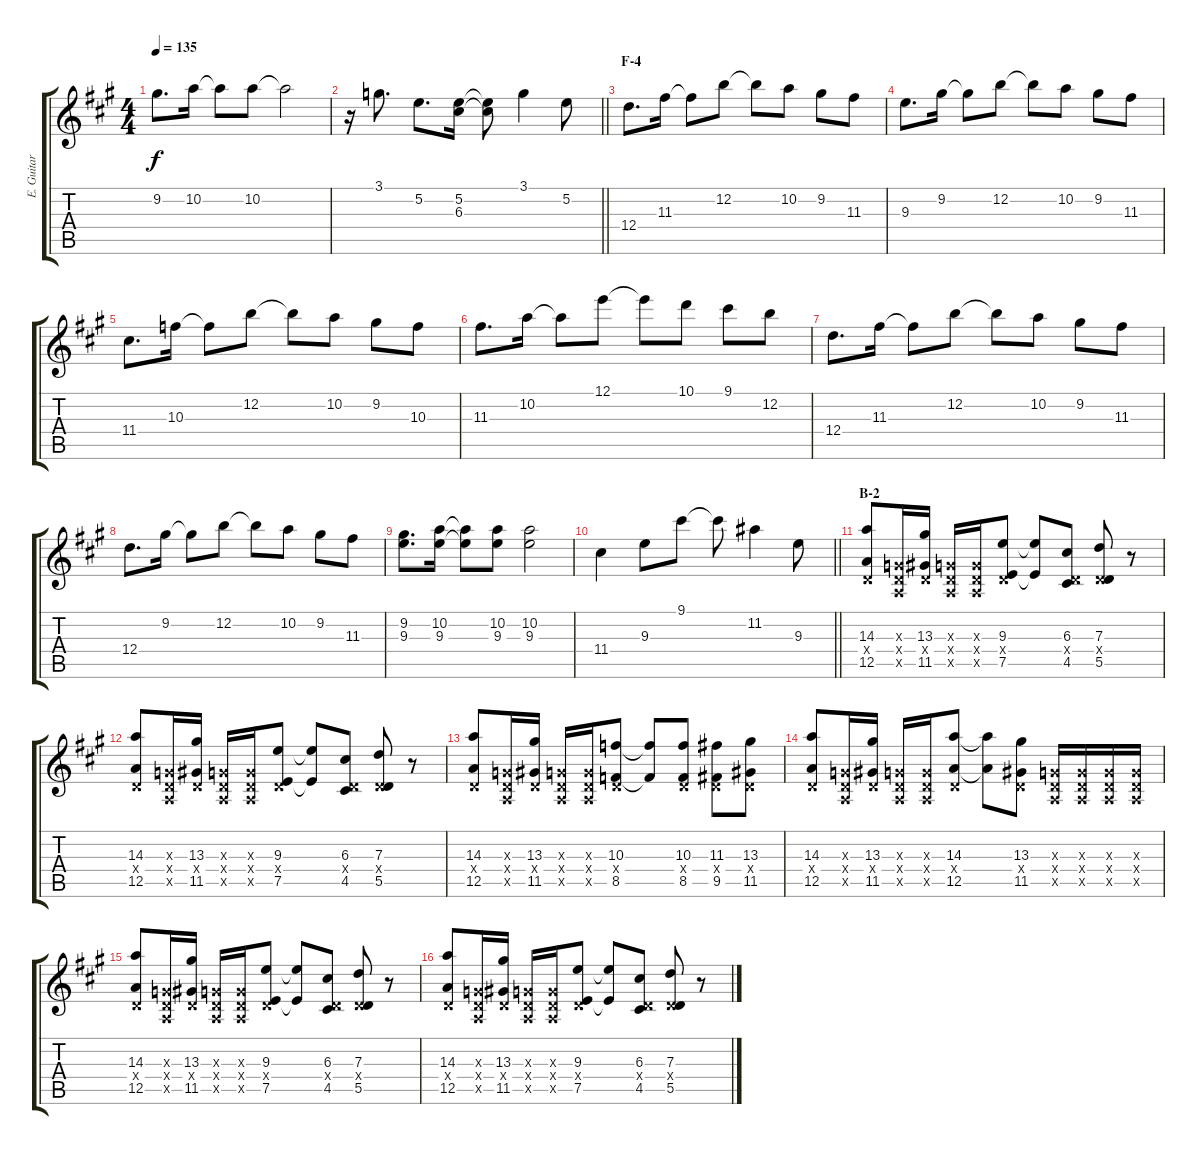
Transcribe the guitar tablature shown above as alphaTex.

\track ("E. Guitar I" "E. Guitar ") {instrument overdrivenguitar}
\staff {score tabs}
\tuning (E4 B3 G3 D3 A2 E2) {hide}
\ts (4 4)
\tempo 135
\clef g2
\ks a
9.2.8{d dy f} 10.2.16 10.2{t}.8 10.2.8 10.2{t}.2 |
\barLineRight lightlight
r.16 3.1.8{d} 5.2.8{d} (5.2 6.3).16 (5.2{t} 6.3{t}).8 3.1.4 5.2.8 |
\section ("" "F-4")
12.4.8{d} 11.3.16 11.3{t}.8 12.2.8 12.2{t}.8 10.2.8 9.2.8 11.3.8 |
9.3.8{d} 9.2.16 9.2{t}.8 12.2.8 12.2{t}.8 10.2.8 9.2.8 11.3.8 |
11.4.8{d} 10.3.16 10.3{t}.8 12.2.8 12.2{t}.8 10.2.8 9.2.8 10.3.8 |
11.3.8{d} 10.2.16 10.2{t}.8 12.1.8 12.1{t}.8 10.1.8 9.1.8 12.2.8 |
12.4.8{d} 11.3.16 11.3{t}.8 12.2.8 12.2{t}.8 10.2.8 9.2.8 11.3.8 |
12.4.8{d} 9.2.16 9.2{t}.8 12.2.8 12.2{t}.8 10.2.8 9.2.8 11.3.8 |
(9.2 9.3).8{d} (10.2 9.3).16 (10.2{t} 9.3{t}).8 (10.2 9.3).8 (10.2 9.3).2 |
\barLineRight lightlight
11.4.4 9.3.8 9.1.8 9.1{t}.8 11.2.4 9.3.8 |
\section ("" "B-2")
(14.3 0.4{x} 12.5).8 (0.3{x} 0.4{x} 0.5{x}).16 (13.3 0.4{x} 11.5).16 (0.3{x} 0.4{x} 0.5{x}).16 (0.3{x} 0.4{x} 0.5{x}).16 (9.3 0.4{x} 7.5).8 (9.3{t} 7.5{t}).8 (6.3 0.4{x} 4.5).8 (7.3 0.4{x} 5.5).8 r.8 |
(14.3 0.4{x} 12.5).8 (0.3{x} 0.4{x} 0.5{x}).16 (13.3 0.4{x} 11.5).16 (0.3{x} 0.4{x} 0.5{x}).16 (0.3{x} 0.4{x} 0.5{x}).16 (9.3 0.4{x} 7.5).8 (9.3{t} 7.5{t}).8 (6.3 0.4{x} 4.5).8 (7.3 0.4{x} 5.5).8 r.8 |
(14.3 0.4{x} 12.5).8 (0.3{x} 0.4{x} 0.5{x}).16 (13.3 0.4{x} 11.5).16 (0.3{x} 0.4{x} 0.5{x}).16 (0.3{x} 0.4{x} 0.5{x}).16 (10.3 0.4{x} 8.5).8 (10.3{t} 8.5{t}).8 (10.3 0.4{x} 8.5).8 (11.3 0.4{x} 9.5).8 (13.3 0.4{x} 11.5).8 |
(14.3 0.4{x} 12.5).8 (0.3{x} 0.4{x} 0.5{x}).16 (13.3 0.4{x} 11.5).16 (0.3{x} 0.4{x} 0.5{x}).16 (0.3{x} 0.4{x} 0.5{x}).16 (14.3 0.4{x} 12.5).8 (14.3{t} 12.5{t}).8 (13.3 0.4{x} 11.5).8 (0.3{x} 0.4{x} 0.5{x}).16 (0.3{x} 0.4{x} 0.5{x}).16 (0.3{x} 0.4{x} 0.5{x}).16 (0.3{x} 0.4{x} 0.5{x}).16 |
(14.3 0.4{x} 12.5).8 (0.3{x} 0.4{x} 0.5{x}).16 (13.3 0.4{x} 11.5).16 (0.3{x} 0.4{x} 0.5{x}).16 (0.3{x} 0.4{x} 0.5{x}).16 (9.3 0.4{x} 7.5).8 (9.3{t} 7.5{t}).8 (6.3 0.4{x} 4.5).8 (7.3 0.4{x} 5.5).8 r.8 |
(14.3 0.4{x} 12.5).8 (0.3{x} 0.4{x} 0.5{x}).16 (13.3 0.4{x} 11.5).16 (0.3{x} 0.4{x} 0.5{x}).16 (0.3{x} 0.4{x} 0.5{x}).16 (9.3 0.4{x} 7.5).8 (9.3{t} 7.5{t}).8 (6.3 0.4{x} 4.5).8 (7.3 0.4{x} 5.5).8 r.8
